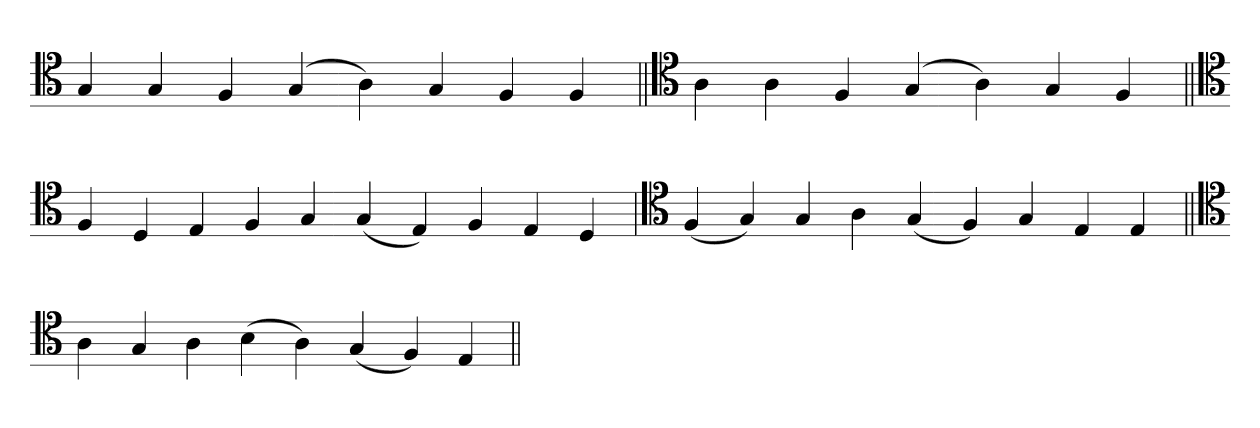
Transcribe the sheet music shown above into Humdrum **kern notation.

**kern
*part1
*staff1
*clefC4
=
4G
4G
4F
(4G
4A)
4G
4F
4F
=||
*clefC4
4A
4A
4F
(4G
4A)
4G
4F
=||
*clefC4
4F
4D
4E
4F
4G
(4G
4E)
4F
4E
4D
=`
*clefC4
(4F
4G)
4G
4A
(4G
4F)
4G
4E
4E
=||
*clefC4
4A
4G
4A
(4B
4A)
(4G
4F)
4E
=||
*-
